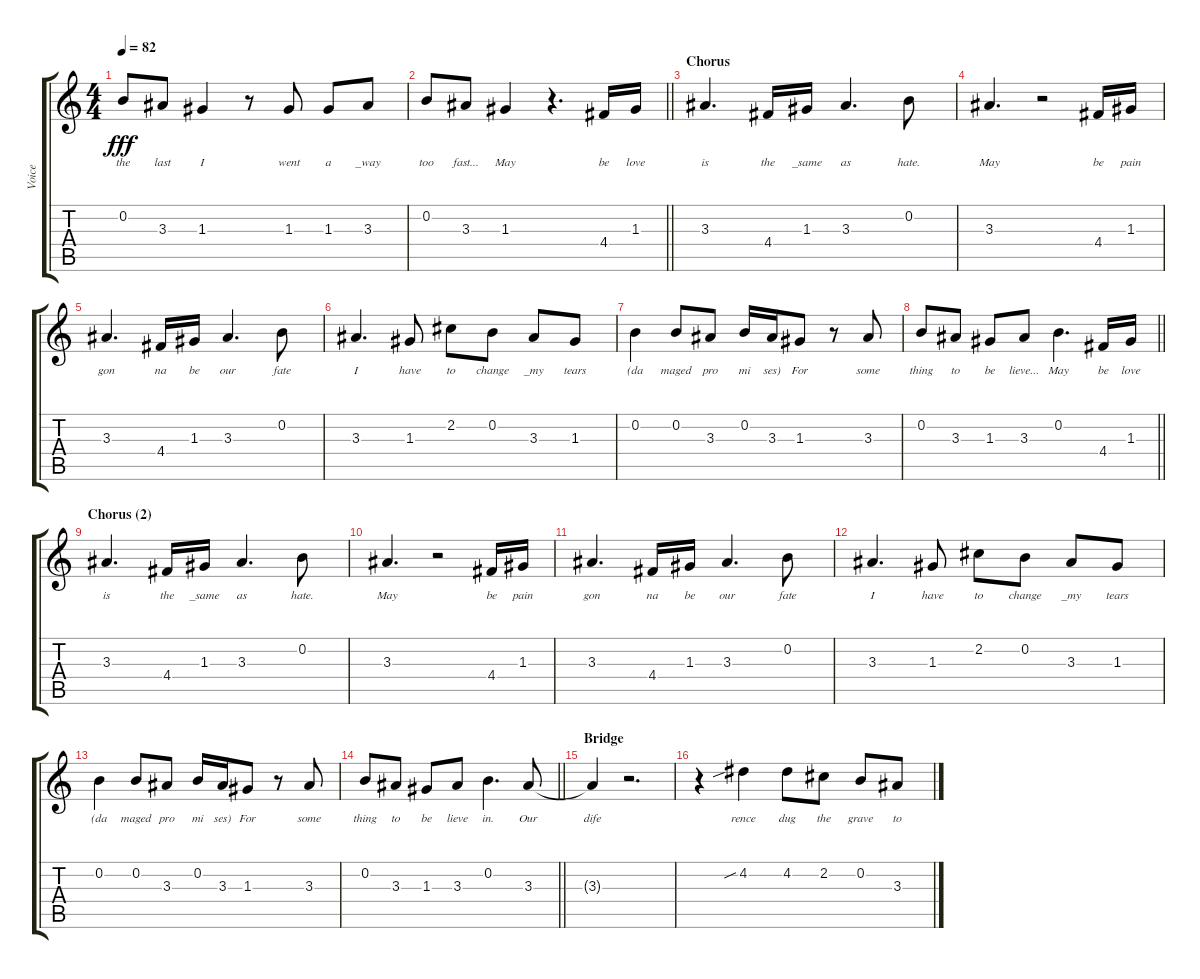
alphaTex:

\track ("Voice" "Voice") {instrument electricguitarjazz}
\staff {score tabs}
\tuning (E4 B3 G3 D3 A2 D2) {hide}
\ts (4 4)
\tempo 82
\clef g2
\ks c
0.2.8{lyrics (0 "the") lyrics (1 "") lyrics (2 "") lyrics (3 "") lyrics (4 "") dy fff} 3.3.8{lyrics (0 "last") lyrics (1 "") lyrics (2 "") lyrics (3 "") lyrics (4 "")} 1.3.4{lyrics (0 "I") lyrics (1 "") lyrics (2 "") lyrics (3 "") lyrics (4 "")} r.8 1.3.8{lyrics (0 "went") lyrics (1 "") lyrics (2 "") lyrics (3 "") lyrics (4 "")} 1.3.8{lyrics (0 "a") lyrics (1 "") lyrics (2 "") lyrics (3 "") lyrics (4 "")} 3.3.8{lyrics (0 "_way") lyrics (1 "") lyrics (2 "") lyrics (3 "") lyrics (4 "")} |
\barLineRight lightlight
0.2.8{lyrics (0 "too") lyrics (1 "") lyrics (2 "") lyrics (3 "") lyrics (4 "")} 3.3.8{lyrics (0 "fast...") lyrics (1 "") lyrics (2 "") lyrics (3 "") lyrics (4 "")} 1.3.4{lyrics (0 "May") lyrics (1 "") lyrics (2 "") lyrics (3 "") lyrics (4 "")} r.4{d} 4.4.16{lyrics (0 "be") lyrics (1 "") lyrics (2 "") lyrics (3 "") lyrics (4 "")} 1.3.16{lyrics (0 "love") lyrics (1 "") lyrics (2 "") lyrics (3 "") lyrics (4 "")} |
\section ("" "Chorus")
3.3.4{d lyrics (0 "is") lyrics (1 "") lyrics (2 "") lyrics (3 "") lyrics (4 "")} 4.4.16{lyrics (0 "the") lyrics (1 "") lyrics (2 "") lyrics (3 "") lyrics (4 "")} 1.3.16{lyrics (0 "_same") lyrics (1 "") lyrics (2 "") lyrics (3 "") lyrics (4 "")} 3.3.4{d lyrics (0 "as") lyrics (1 "") lyrics (2 "") lyrics (3 "") lyrics (4 "")} 0.2.8{lyrics (0 "hate.") lyrics (1 "") lyrics (2 "") lyrics (3 "") lyrics (4 "")} |
3.3.4{d lyrics (0 "May") lyrics (1 "") lyrics (2 "") lyrics (3 "") lyrics (4 "")} r.2 4.4.16{lyrics (0 "be") lyrics (1 "") lyrics (2 "") lyrics (3 "") lyrics (4 "")} 1.3.16{lyrics (0 "pain") lyrics (1 "") lyrics (2 "") lyrics (3 "") lyrics (4 "")} |
3.3.4{d lyrics (0 "gon") lyrics (1 "") lyrics (2 "") lyrics (3 "") lyrics (4 "")} 4.4.16{lyrics (0 "na") lyrics (1 "") lyrics (2 "") lyrics (3 "") lyrics (4 "")} 1.3.16{lyrics (0 "be") lyrics (1 "") lyrics (2 "") lyrics (3 "") lyrics (4 "")} 3.3.4{d lyrics (0 "our") lyrics (1 "") lyrics (2 "") lyrics (3 "") lyrics (4 "")} 0.2.8{lyrics (0 "fate") lyrics (1 "") lyrics (2 "") lyrics (3 "") lyrics (4 "")} |
3.3.4{d lyrics (0 "I") lyrics (1 "") lyrics (2 "") lyrics (3 "") lyrics (4 "")} 1.3.8{lyrics (0 "have") lyrics (1 "") lyrics (2 "") lyrics (3 "") lyrics (4 "")} 2.2.8{lyrics (0 "to") lyrics (1 "") lyrics (2 "") lyrics (3 "") lyrics (4 "")} 0.2.8{lyrics (0 "change") lyrics (1 "") lyrics (2 "") lyrics (3 "") lyrics (4 "")} 3.3.8{lyrics (0 "_my") lyrics (1 "") lyrics (2 "") lyrics (3 "") lyrics (4 "")} 1.3.8{lyrics (0 "tears") lyrics (1 "") lyrics (2 "") lyrics (3 "") lyrics (4 "")} |
0.2.4{lyrics (0 "(da") lyrics (1 "") lyrics (2 "") lyrics (3 "") lyrics (4 "")} 0.2.8{lyrics (0 "maged") lyrics (1 "") lyrics (2 "") lyrics (3 "") lyrics (4 "")} 3.3.8{lyrics (0 "pro") lyrics (1 "") lyrics (2 "") lyrics (3 "") lyrics (4 "")} 0.2.16{lyrics (0 "mi") lyrics (1 "") lyrics (2 "") lyrics (3 "") lyrics (4 "")} 3.3.16{lyrics (0 "ses)") lyrics (1 "") lyrics (2 "") lyrics (3 "") lyrics (4 "")} 1.3.8{lyrics (0 "For") lyrics (1 "") lyrics (2 "") lyrics (3 "") lyrics (4 "")} r.8 3.3.8{lyrics (0 "some") lyrics (1 "") lyrics (2 "") lyrics (3 "") lyrics (4 "")} |
\barLineRight lightlight
0.2.8{lyrics (0 "thing") lyrics (1 "") lyrics (2 "") lyrics (3 "") lyrics (4 "")} 3.3.8{lyrics (0 "to") lyrics (1 "") lyrics (2 "") lyrics (3 "") lyrics (4 "")} 1.3.8{lyrics (0 "be") lyrics (1 "") lyrics (2 "") lyrics (3 "") lyrics (4 "")} 3.3.8{lyrics (0 "lieve...") lyrics (1 "") lyrics (2 "") lyrics (3 "") lyrics (4 "")} 0.2.4{d lyrics (0 "May") lyrics (1 "") lyrics (2 "") lyrics (3 "") lyrics (4 "")} 4.4.16{lyrics (0 "be") lyrics (1 "") lyrics (2 "") lyrics (3 "") lyrics (4 "")} 1.3.16{lyrics (0 "love") lyrics (1 "") lyrics (2 "") lyrics (3 "") lyrics (4 "")} |
\section ("" "Chorus (2)")
3.3.4{d lyrics (0 "is") lyrics (1 "") lyrics (2 "") lyrics (3 "") lyrics (4 "")} 4.4.16{lyrics (0 "the") lyrics (1 "") lyrics (2 "") lyrics (3 "") lyrics (4 "")} 1.3.16{lyrics (0 "_same") lyrics (1 "") lyrics (2 "") lyrics (3 "") lyrics (4 "")} 3.3.4{d lyrics (0 "as") lyrics (1 "") lyrics (2 "") lyrics (3 "") lyrics (4 "")} 0.2.8{lyrics (0 "hate.") lyrics (1 "") lyrics (2 "") lyrics (3 "") lyrics (4 "")} |
3.3.4{d lyrics (0 "May") lyrics (1 "") lyrics (2 "") lyrics (3 "") lyrics (4 "")} r.2 4.4.16{lyrics (0 "be") lyrics (1 "") lyrics (2 "") lyrics (3 "") lyrics (4 "")} 1.3.16{lyrics (0 "pain") lyrics (1 "") lyrics (2 "") lyrics (3 "") lyrics (4 "")} |
3.3.4{d lyrics (0 "gon") lyrics (1 "") lyrics (2 "") lyrics (3 "") lyrics (4 "")} 4.4.16{lyrics (0 "na") lyrics (1 "") lyrics (2 "") lyrics (3 "") lyrics (4 "")} 1.3.16{lyrics (0 "be") lyrics (1 "") lyrics (2 "") lyrics (3 "") lyrics (4 "")} 3.3.4{d lyrics (0 "our") lyrics (1 "") lyrics (2 "") lyrics (3 "") lyrics (4 "")} 0.2.8{lyrics (0 "fate") lyrics (1 "") lyrics (2 "") lyrics (3 "") lyrics (4 "")} |
3.3.4{d lyrics (0 "I") lyrics (1 "") lyrics (2 "") lyrics (3 "") lyrics (4 "")} 1.3.8{lyrics (0 "have") lyrics (1 "") lyrics (2 "") lyrics (3 "") lyrics (4 "")} 2.2.8{lyrics (0 "to") lyrics (1 "") lyrics (2 "") lyrics (3 "") lyrics (4 "")} 0.2.8{lyrics (0 "change") lyrics (1 "") lyrics (2 "") lyrics (3 "") lyrics (4 "")} 3.3.8{lyrics (0 "_my") lyrics (1 "") lyrics (2 "") lyrics (3 "") lyrics (4 "")} 1.3.8{lyrics (0 "tears") lyrics (1 "") lyrics (2 "") lyrics (3 "") lyrics (4 "")} |
0.2.4{lyrics (0 "(da") lyrics (1 "") lyrics (2 "") lyrics (3 "") lyrics (4 "")} 0.2.8{lyrics (0 "maged") lyrics (1 "") lyrics (2 "") lyrics (3 "") lyrics (4 "")} 3.3.8{lyrics (0 "pro") lyrics (1 "") lyrics (2 "") lyrics (3 "") lyrics (4 "")} 0.2.16{lyrics (0 "mi") lyrics (1 "") lyrics (2 "") lyrics (3 "") lyrics (4 "")} 3.3.16{lyrics (0 "ses)") lyrics (1 "") lyrics (2 "") lyrics (3 "") lyrics (4 "")} 1.3.8{lyrics (0 "For") lyrics (1 "") lyrics (2 "") lyrics (3 "") lyrics (4 "")} r.8 3.3.8{lyrics (0 "some") lyrics (1 "") lyrics (2 "") lyrics (3 "") lyrics (4 "")} |
\barLineRight lightlight
0.2.8{lyrics (0 "thing") lyrics (1 "") lyrics (2 "") lyrics (3 "") lyrics (4 "")} 3.3.8{lyrics (0 "to") lyrics (1 "") lyrics (2 "") lyrics (3 "") lyrics (4 "")} 1.3.8{lyrics (0 "be") lyrics (1 "") lyrics (2 "") lyrics (3 "") lyrics (4 "")} 3.3.8{lyrics (0 "lieve") lyrics (1 "") lyrics (2 "") lyrics (3 "") lyrics (4 "")} 0.2.4{d lyrics (0 "in.") lyrics (1 "") lyrics (2 "") lyrics (3 "") lyrics (4 "")} 3.3.8{lyrics (0 "Our") lyrics (1 "") lyrics (2 "") lyrics (3 "") lyrics (4 "")} |
\section ("" "Bridge")
3.3{t}.4{lyrics (0 "dife") lyrics (1 "") lyrics (2 "") lyrics (3 "") lyrics (4 "")} r.2{d} |
r.4 4.2{sib}.4{lyrics (0 "rence") lyrics (1 "") lyrics (2 "") lyrics (3 "") lyrics (4 "")} 4.2.8{lyrics (0 "dug") lyrics (1 "") lyrics (2 "") lyrics (3 "") lyrics (4 "")} 2.2.8{lyrics (0 "the") lyrics (1 "") lyrics (2 "") lyrics (3 "") lyrics (4 "")} 0.2.8{lyrics (0 "grave") lyrics (1 "") lyrics (2 "") lyrics (3 "") lyrics (4 "")} 3.3.8{lyrics (0 "to") lyrics (1 "") lyrics (2 "") lyrics (3 "") lyrics (4 "")}
